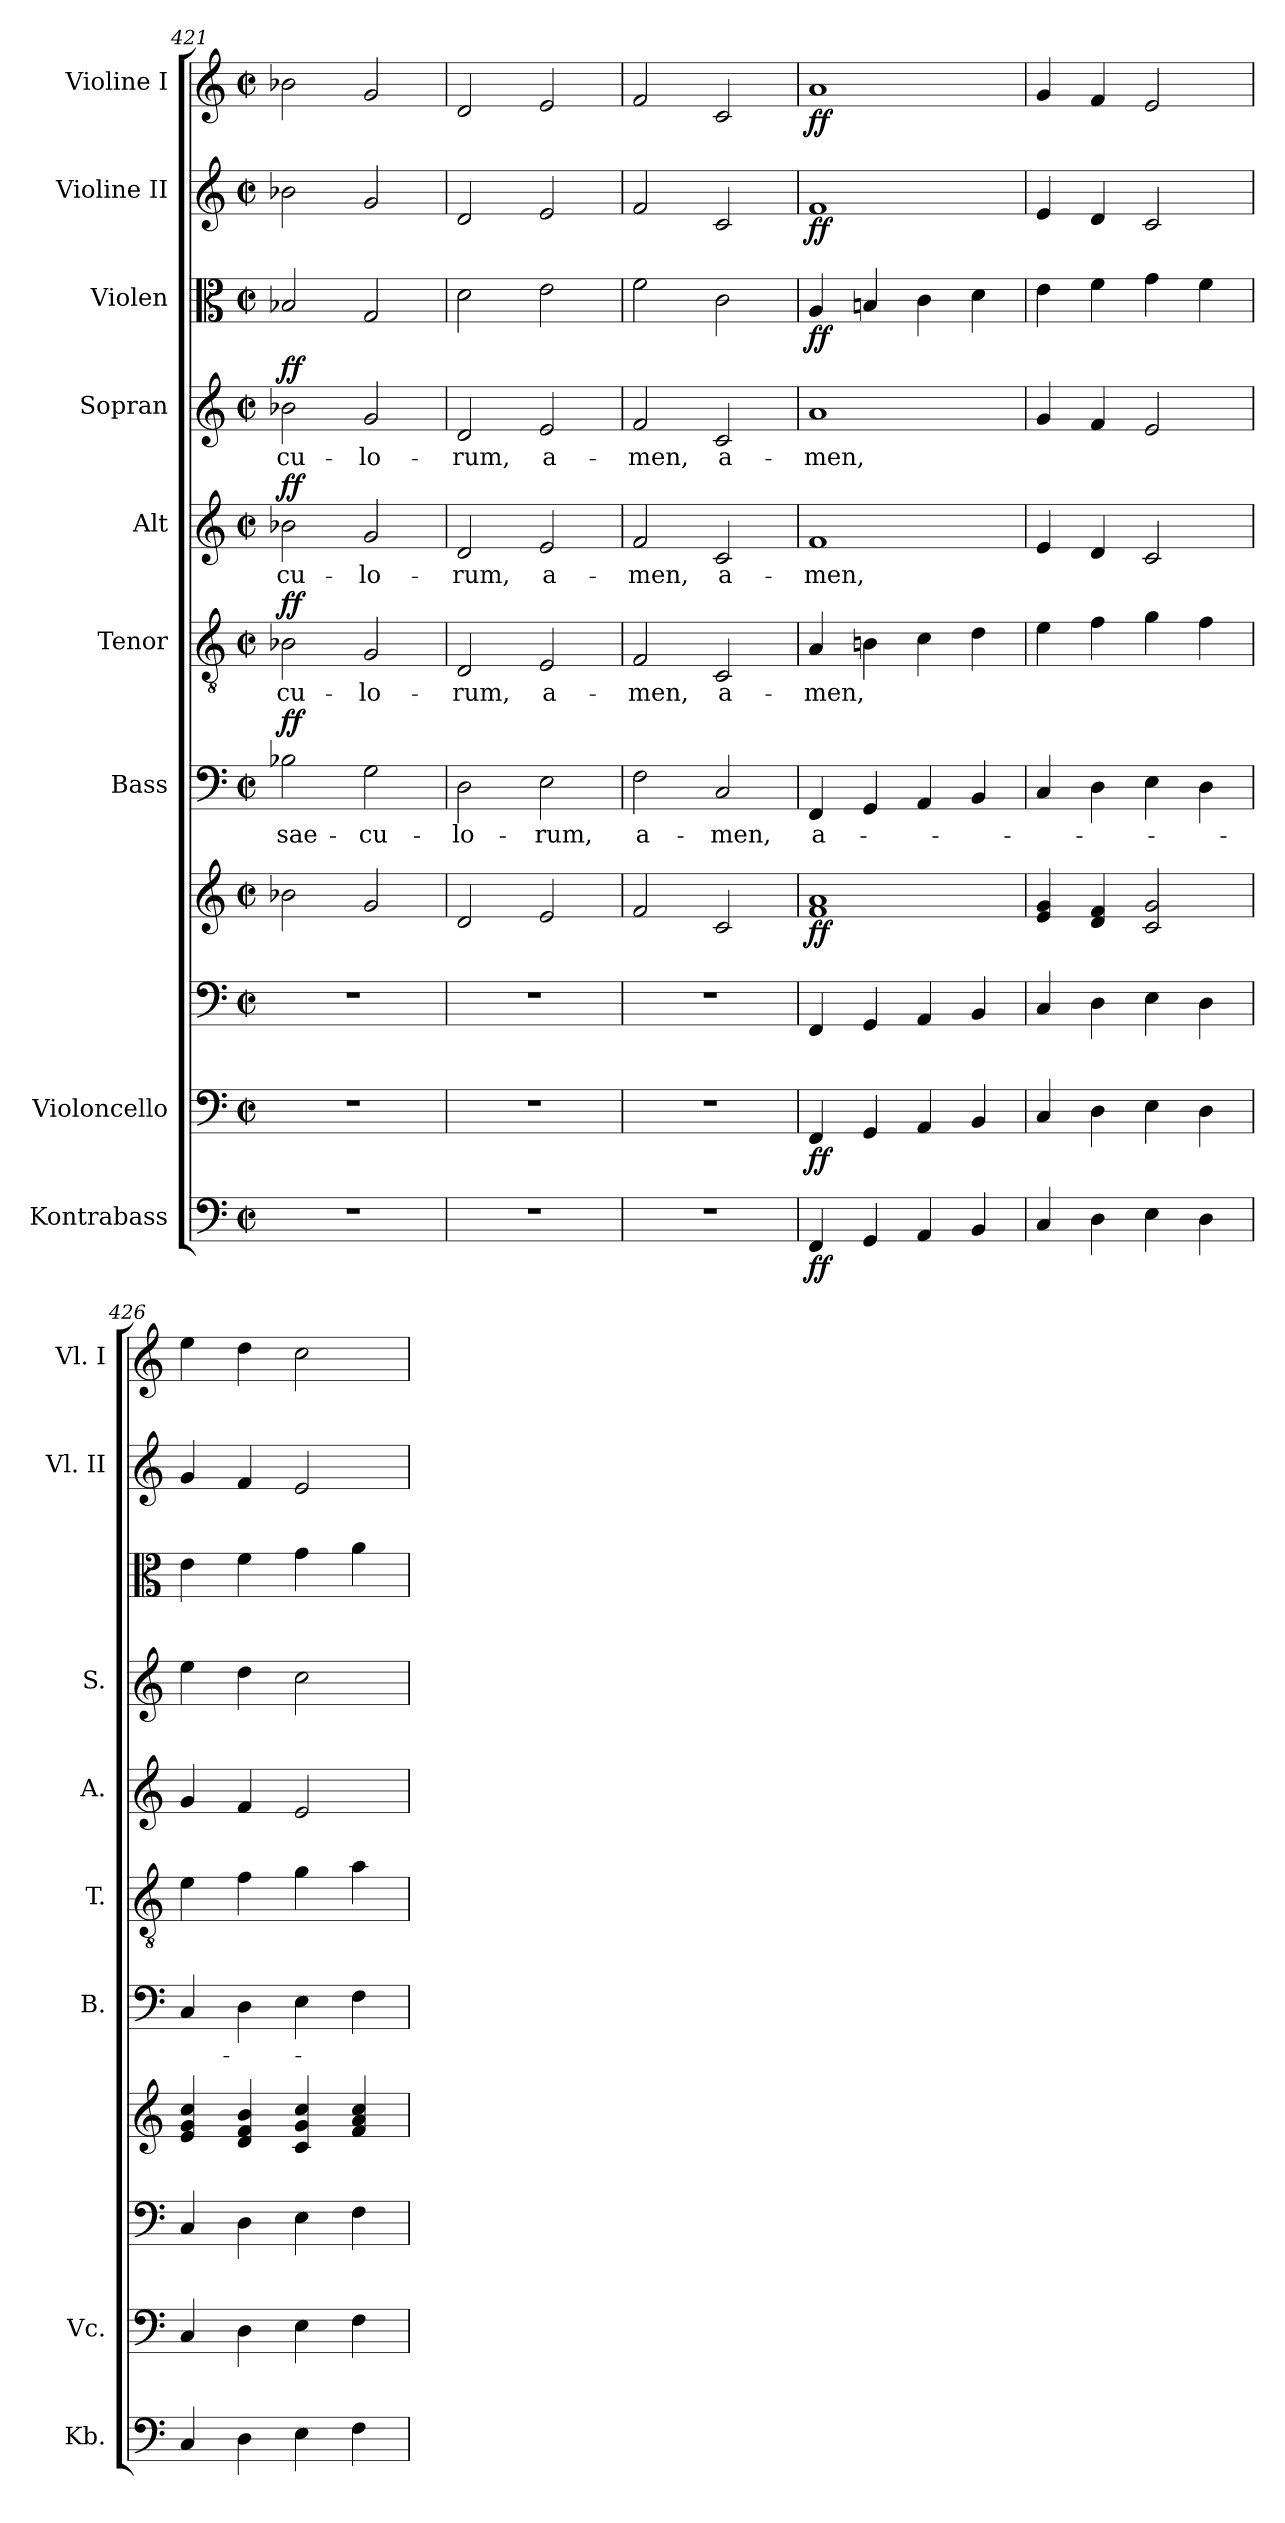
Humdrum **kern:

**kern	**dynam	**kern	**dynam	**kern	**kern	**dynam	**kern	**text	**dynam	**kern	**text	**dynam	**kern	**text	**dynam	**kern	**text	**dynam	**kern	**dynam	**kern	**dynam	**kern	**dynam
*part10	*part10	*part9	*part9	*part8	*part8	*part8	*part7	*part7	*part7	*part6	*part6	*part6	*part5	*part5	*part5	*part4	*part4	*part4	*part3	*part3	*part2	*part2	*part1	*part1
*staff11	*staff11	*staff10	*staff10	*staff9	*staff8	*staff8/9	*staff7	*staff7	*staff7	*staff6	*staff6	*staff6	*staff5	*staff5	*staff5	*staff4	*staff4	*staff4	*staff3	*staff3	*staff2	*staff2	*staff1	*staff1
*I"Kontrabass	*	*I"Violoncello	*	*	*	*	*I"Bass	*	*	*I"Tenor	*	*	*I"Alt	*	*	*I"Sopran	*	*	*I"Violen	*	*I"Violine II	*	*I"Violine I	*
*I'Kb.	*	*I'Vc.	*	*	*	*	*I'B.	*	*	*I'T.	*	*	*I'A.	*	*	*I'S.	*	*	*	*	*I'Vl. II	*	*I'Vl. I	*
*clefF4	*	*clefF4	*	*clefF4	*clefG2	*	*clefF4	*	*	*clefGv2	*	*	*clefG2	*	*	*clefG2	*	*	*clefC3	*	*clefG2	*	*clefG2	*
*ITrd7c12	*	*	*	*	*	*	*	*	*	*	*	*	*	*	*	*	*	*	*	*	*	*	*	*
*k[]	*	*k[]	*	*k[]	*k[]	*	*k[]	*	*	*k[]	*	*	*k[]	*	*	*k[]	*	*	*k[]	*	*k[]	*	*k[]	*
*C:	*	*C:	*	*C:	*C:	*	*C:	*	*	*C:	*	*	*C:	*	*	*C:	*	*	*C:	*	*C:	*	*C:	*
*M2/2	*	*M2/2	*	*M2/2	*M2/2	*	*M2/2	*	*	*M2/2	*	*	*M2/2	*	*	*M2/2	*	*	*M2/2	*	*M2/2	*	*M2/2	*
*met(c|)	*	*met(c|)	*	*met(c|)	*met(c|)	*	*met(c|)	*	*	*met(c|)	*	*	*met(c|)	*	*	*met(c|)	*	*	*met(c|)	*	*met(c|)	*	*met(c|)	*
=421	=421	=421	=421	=421	=421	=421	=421	=421	=421	=421	=421	=421	=421	=421	=421	=421	=421	=421	=421	=421	=421	=421	=421	=421
!	!	!	!	!	!	!	!	!LO:LY:b	!LO:DY:a	!	!LO:LY:b	!LO:DY:a	!	!LO:LY:b	!LO:DY:a	!	!LO:LY:b	!LO:DY:a	!	!	!	!	!	!
1r	.	1r	.	1r	2b-X\	.	2B-X\	sae-	ff	2B-X\	-cu-	ff	2b-X\	-cu-	ff	2b-X\	-cu-	ff	2B-X/	.	2b-X\	.	2b-X\	.
!	!	!	!	!	!	!	!	!LO:LY:b	!	!	!LO:LY:b	!	!	!LO:LY:b	!	!	!LO:LY:b	!	!	!	!	!	!	!
.	.	.	.	.	2g/	.	2G\	-cu-	.	2G/	-lo-	.	2g/	-lo-	.	2g/	-lo-	.	2G/	.	2g/	.	2g/	.
=422	=422	=422	=422	=422	=422	=422	=422	=422	=422	=422	=422	=422	=422	=422	=422	=422	=422	=422	=422	=422	=422	=422	=422	=422
!	!	!	!	!	!	!	!	!LO:LY:b	!	!	!LO:LY:b	!	!	!LO:LY:b	!	!	!LO:LY:b	!	!	!	!	!	!	!
1r	.	1r	.	1r	2d/	.	2D\	-lo-	.	2D/	-rum,	.	2d/	-rum,	.	2d/	-rum,	.	2d\	.	2d/	.	2d/	.
!	!	!	!	!	!	!	!	!LO:LY:b	!	!	!LO:LY:b	!	!	!LO:LY:b	!	!	!LO:LY:b	!	!	!	!	!	!	!
.	.	.	.	.	2e/	.	2E\	-rum,	.	2E/	a-	.	2e/	a-	.	2e/	a-	.	2e\	.	2e/	.	2e/	.
=423	=423	=423	=423	=423	=423	=423	=423	=423	=423	=423	=423	=423	=423	=423	=423	=423	=423	=423	=423	=423	=423	=423	=423	=423
!	!	!	!	!	!	!	!	!LO:LY:b	!	!	!LO:LY:b	!	!	!LO:LY:b	!	!	!LO:LY:b	!	!	!	!	!	!	!
1r	.	1r	.	1r	2f/	.	2F\	a-	.	2F/	-men,	.	2f/	-men,	.	2f/	-men,	.	2f\	.	2f/	.	2f/	.
!	!	!	!	!	!	!	!	!LO:LY:b	!	!	!LO:LY:b	!	!	!LO:LY:b	!	!	!LO:LY:b	!	!	!	!	!	!	!
.	.	.	.	.	2c/	.	2C/	-men,	.	2C/	a-	.	2c/	a-	.	2c/	a-	.	2c\	.	2c/	.	2c/	.
=424	=424	=424	=424	=424	=424	=424	=424	=424	=424	=424	=424	=424	=424	=424	=424	=424	=424	=424	=424	=424	=424	=424	=424	=424
!	!LO:DY:b	!	!LO:DY:b	!	!	!LO:DY:b	!	!LO:LY:b	!	!	!LO:LY:b	!	!	!LO:LY:b	!	!	!LO:LY:b	!	!	!LO:DY:b	!	!LO:DY:b	!	!LO:DY:b
4FFF/	ff	4FF/	ff	4FF/	1f 1a	ff	4FF/	a-	.	4A/	-men,	.	1f	-men,	.	1a	-men,	.	4A/	ff	1f	ff	1a	ff
4GGG/	.	4GG/	.	4GG/	.	.	4GG/	.	.	4Bn\	.	.	.	.	.	.	.	.	4Bn/	.	.	.	.	.
4AAA/	.	4AA/	.	4AA/	.	.	4AA/	.	.	4c\	.	.	.	.	.	.	.	.	4c\	.	.	.	.	.
4BBB/	.	4BB/	.	4BB/	.	.	4BB/	.	.	4d\	.	.	.	.	.	.	.	.	4d\	.	.	.	.	.
!!LO:PB:g=z
=425	=425	=425	=425	=425	=425	=425	=425	=425	=425	=425	=425	=425	=425	=425	=425	=425	=425	=425	=425	=425	=425	=425	=425	=425
4CC/	.	4C/	.	4C/	4e/ 4g/	.	4C/	.	.	4e\	.	.	4e/	.	.	4g/	.	.	4e\	.	4e/	.	4g/	.
4DD\	.	4D\	.	4D\	4d/ 4f/	.	4D\	.	.	4f\	.	.	4d/	.	.	4f/	.	.	4f\	.	4d/	.	4f/	.
4EE\	.	4E\	.	4E\	2c/ 2g/	.	4E\	.	.	4g\	.	.	2c/	.	.	2e/	.	.	4g\	.	2c/	.	2e/	.
4DD\	.	4D\	.	4D\	.	.	4D\	.	.	4f\	.	.	.	.	.	.	.	.	4f\	.	.	.	.	.
=426	=426	=426	=426	=426	=426	=426	=426	=426	=426	=426	=426	=426	=426	=426	=426	=426	=426	=426	=426	=426	=426	=426	=426	=426
4CC/	.	4C/	.	4C/	4e/ 4g/ 4cc/	.	4C/	.	.	4e\	.	.	4g/	.	.	4ee\	.	.	4e\	.	4g/	.	4ee\	.
4DD\	.	4D\	.	4D\	4d/ 4f/ 4b/	.	4D\	.	.	4f\	.	.	4f/	.	.	4dd\	.	.	4f\	.	4f/	.	4dd\	.
4EE\	.	4E\	.	4E\	4c/ 4g/ 4cc/	.	4E\	.	.	4g\	.	.	2e/	.	.	2cc\	.	.	4g\	.	2e/	.	2cc\	.
4FF\	.	4F\	.	4F\	4f/ 4a/ 4cc/	.	4F\	.	.	4a\	.	.	.	.	.	.	.	.	4a\	.	.	.	.	.
=	=	=	=	=	=	=	=	=	=	=	=	=	=	=	=	=	=	=	=	=	=	=	=	=
*-	*-	*-	*-	*-	*-	*-	*-	*-	*-	*-	*-	*-	*-	*-	*-	*-	*-	*-	*-	*-	*-	*-	*-	*-
